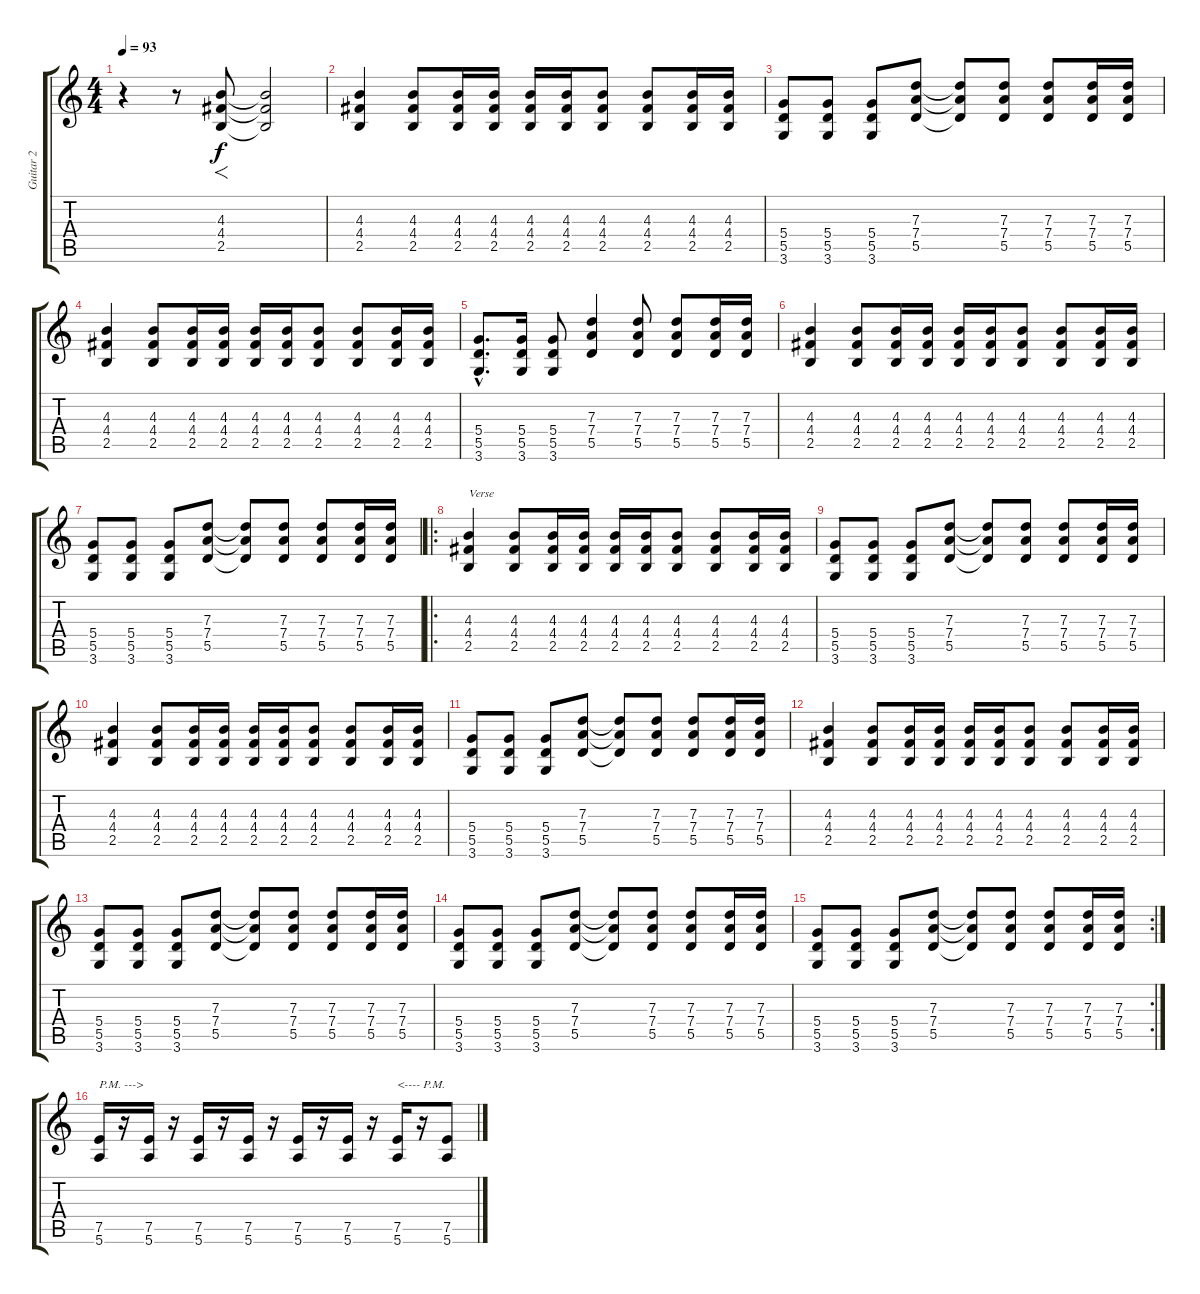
\track ("Guitar 2" "Guitar 2") {instrument distortionguitar}
\staff {score tabs}
\tuning (E4 B3 G3 D3 A2 E2) {hide}
\ts (4 4)
\tempo 93
\clef g2
\ks c
r.4{dy f instrument distortionguitar} r.8 (4.3 4.4 2.5).8{f} (4.3{t} 4.4{t} 2.5{t}).2 |
(4.3 4.4 2.5).4 (4.3 4.4 2.5).8 (4.3 4.4 2.5).16 (4.3 4.4 2.5).16 (4.3 4.4 2.5).16 (4.3 4.4 2.5).16 (4.3 4.4 2.5).8 (4.3 4.4 2.5).8 (4.3 4.4 2.5).16 (4.3 4.4 2.5).16 |
(5.4 5.5 3.6).8 (5.4 5.5 3.6).8 (5.4 5.5 3.6).8 (7.3 7.4 5.5).8 (7.3{t} 7.4{t} 5.5{t}).8 (7.3 7.4 5.5).8 (7.3 7.4 5.5).8 (7.3 7.4 5.5).16 (7.3 7.4 5.5).16 |
(4.3 4.4 2.5).4 (4.3 4.4 2.5).8 (4.3 4.4 2.5).16 (4.3 4.4 2.5).16 (4.3 4.4 2.5).16 (4.3 4.4 2.5).16 (4.3 4.4 2.5).8 (4.3 4.4 2.5).8 (4.3 4.4 2.5).16 (4.3 4.4 2.5).16 |
(5.4{hac} 5.5{hac} 3.6{hac}).8{d} (5.4 5.5 3.6).16 (5.4 5.5 3.6).8 (7.3 7.4 5.5).4 (7.3 7.4 5.5).8 (7.3 7.4 5.5).8 (7.3 7.4 5.5).16 (7.3 7.4 5.5).16 |
(4.3 4.4 2.5).4 (4.3 4.4 2.5).8 (4.3 4.4 2.5).16 (4.3 4.4 2.5).16 (4.3 4.4 2.5).16 (4.3 4.4 2.5).16 (4.3 4.4 2.5).8 (4.3 4.4 2.5).8 (4.3 4.4 2.5).16 (4.3 4.4 2.5).16 |
(5.4 5.5 3.6).8 (5.4 5.5 3.6).8 (5.4 5.5 3.6).8 (7.3 7.4 5.5).8 (7.3{t} 7.4{t} 5.5{t}).8 (7.3 7.4 5.5).8 (7.3 7.4 5.5).8 (7.3 7.4 5.5).16 (7.3 7.4 5.5).16 |
\ro
(4.3 4.4 2.5).4{txt "Verse"} (4.3 4.4 2.5).8 (4.3 4.4 2.5).16 (4.3 4.4 2.5).16 (4.3 4.4 2.5).16 (4.3 4.4 2.5).16 (4.3 4.4 2.5).8 (4.3 4.4 2.5).8 (4.3 4.4 2.5).16 (4.3 4.4 2.5).16 |
(5.4 5.5 3.6).8 (5.4 5.5 3.6).8 (5.4 5.5 3.6).8 (7.3 7.4 5.5).8 (7.3{t} 7.4{t} 5.5{t}).8 (7.3 7.4 5.5).8 (7.3 7.4 5.5).8 (7.3 7.4 5.5).16 (7.3 7.4 5.5).16 |
(4.3 4.4 2.5).4 (4.3 4.4 2.5).8 (4.3 4.4 2.5).16 (4.3 4.4 2.5).16 (4.3 4.4 2.5).16 (4.3 4.4 2.5).16 (4.3 4.4 2.5).8 (4.3 4.4 2.5).8 (4.3 4.4 2.5).16 (4.3 4.4 2.5).16 |
(5.4 5.5 3.6).8 (5.4 5.5 3.6).8 (5.4 5.5 3.6).8 (7.3 7.4 5.5).8 (7.3{t} 7.4{t} 5.5{t}).8 (7.3 7.4 5.5).8 (7.3 7.4 5.5).8 (7.3 7.4 5.5).16 (7.3 7.4 5.5).16 |
(4.3 4.4 2.5).4 (4.3 4.4 2.5).8 (4.3 4.4 2.5).16 (4.3 4.4 2.5).16 (4.3 4.4 2.5).16 (4.3 4.4 2.5).16 (4.3 4.4 2.5).8 (4.3 4.4 2.5).8 (4.3 4.4 2.5).16 (4.3 4.4 2.5).16 |
(5.4 5.5 3.6).8 (5.4 5.5 3.6).8 (5.4 5.5 3.6).8 (7.3 7.4 5.5).8 (7.3{t} 7.4{t} 5.5{t}).8 (7.3 7.4 5.5).8 (7.3 7.4 5.5).8 (7.3 7.4 5.5).16 (7.3 7.4 5.5).16 |
(5.4 5.5 3.6).8 (5.4 5.5 3.6).8 (5.4 5.5 3.6).8 (7.3 7.4 5.5).8 (7.3{t} 7.4{t} 5.5{t}).8 (7.3 7.4 5.5).8 (7.3 7.4 5.5).8 (7.3 7.4 5.5).16 (7.3 7.4 5.5).16 |
\rc 2
(5.4 5.5 3.6).8 (5.4 5.5 3.6).8 (5.4 5.5 3.6).8 (7.3 7.4 5.5).8 (7.3{t} 7.4{t} 5.5{t}).8 (7.3 7.4 5.5).8 (7.3 7.4 5.5).8 (7.3 7.4 5.5).16 (7.3 7.4 5.5).16 |
(7.5 5.6).16{txt "P.M. --->"} r.16 (7.5 5.6).16 r.16 (7.5 5.6).16 r.16 (7.5 5.6).16 r.16 (7.5 5.6).16 r.16 (7.5 5.6).16 r.16 (7.5 5.6).16{txt "<---- P.M."} r.16 (7.5 5.6).8
